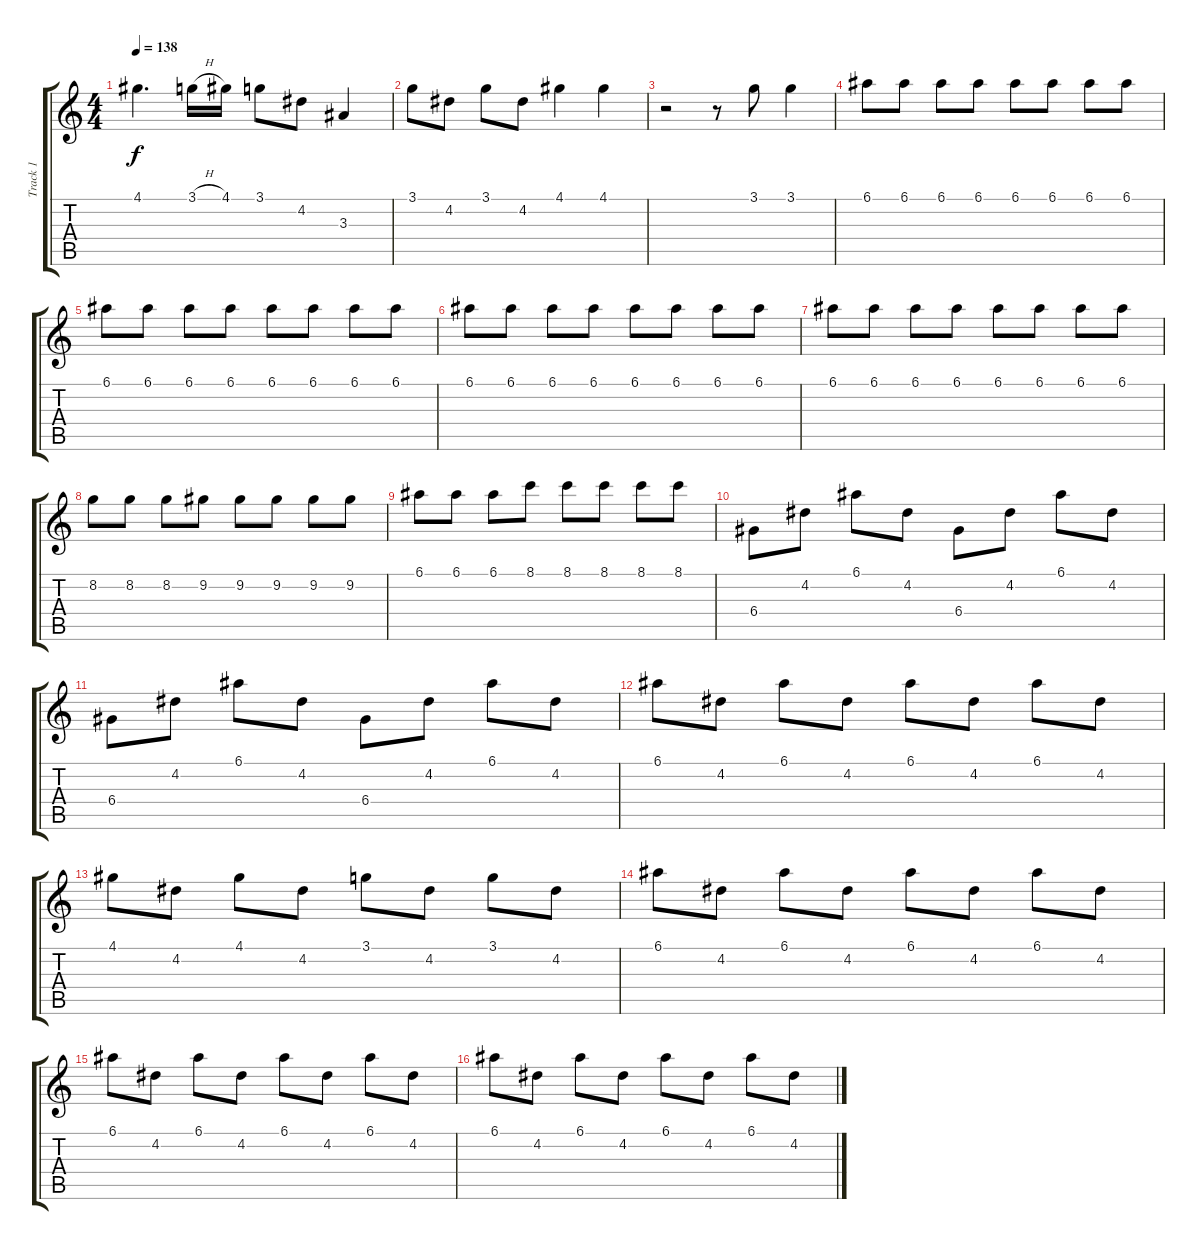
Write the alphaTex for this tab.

\track ("Track 1" "Track 1") {instrument acousticguitarsteel}
\staff {score tabs}
\tuning (E4 B3 G3 D3 A2 E2) {hide}
\ts (4 4)
\tempo 138
\clef g2
\ks c
4.1{t}.4{d dy f} 3.1{h}.16 4.1.16 3.1.8 4.2.8 3.3.4 |
3.1.8 4.2.8 3.1.8 4.2.8 4.1.4 4.1.4 |
r.2 r.8 3.1.8 3.1.4 |
6.1.8 6.1.8 6.1.8 6.1.8 6.1.8 6.1.8 6.1.8 6.1.8 |
6.1.8 6.1.8 6.1.8 6.1.8 6.1.8 6.1.8 6.1.8 6.1.8 |
6.1.8 6.1.8 6.1.8 6.1.8 6.1.8 6.1.8 6.1.8 6.1.8 |
6.1.8 6.1.8 6.1.8 6.1.8 6.1.8 6.1.8 6.1.8 6.1.8 |
8.2.8 8.2.8 8.2.8 9.2.8 9.2.8 9.2.8 9.2.8 9.2.8 |
6.1.8 6.1.8 6.1.8 8.1.8 8.1.8 8.1.8 8.1.8 8.1.8 |
6.4.8 4.2.8 6.1.8 4.2.8 6.4.8 4.2.8 6.1.8 4.2.8 |
6.4.8 4.2.8 6.1.8 4.2.8 6.4.8 4.2.8 6.1.8 4.2.8 |
6.1.8 4.2.8 6.1.8 4.2.8 6.1.8 4.2.8 6.1.8 4.2.8 |
4.1.8 4.2.8 4.1.8 4.2.8 3.1.8 4.2.8 3.1.8 4.2.8 |
6.1.8 4.2.8 6.1.8 4.2.8 6.1.8 4.2.8 6.1.8 4.2.8 |
6.1.8 4.2.8 6.1.8 4.2.8 6.1.8 4.2.8 6.1.8 4.2.8 |
6.1.8 4.2.8 6.1.8 4.2.8 6.1.8 4.2.8 6.1.8 4.2.8
